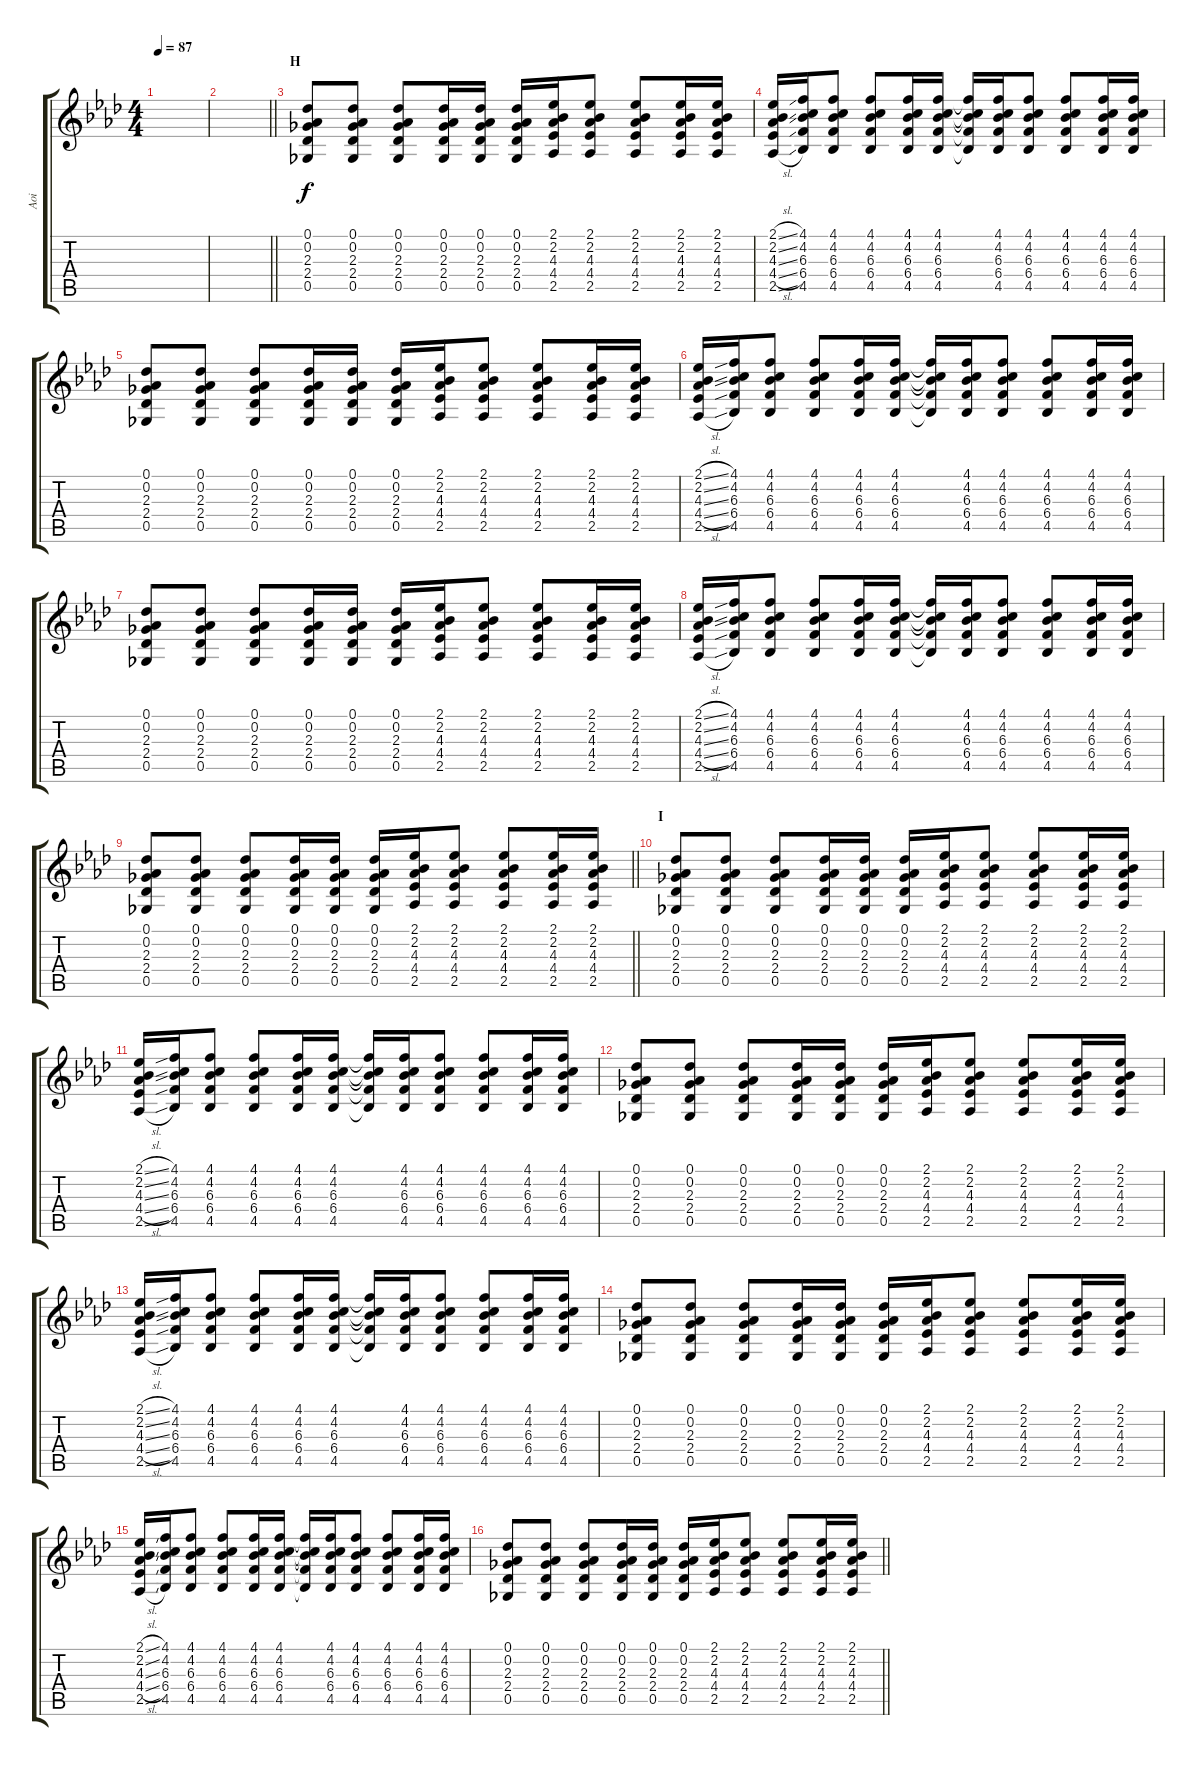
\track ("Aoi" "Aoi") {instrument overdrivenguitar}
\staff {score tabs}
\tuning (Db4 Ab3 E3 B2 Gb2 B1) {hide}
\ts (4 4)
\tempo 87
\clef g2
\ks ab
|
\barLineRight lightlight
|
\section ("" "H")
(0.1 0.2 2.3 2.4 0.5).8 (0.1 0.2 2.3 2.4 0.5).8 (0.1 0.2 2.3 2.4 0.5).8 (0.1 0.2 2.3 2.4 0.5).16 (0.1 0.2 2.3 2.4 0.5).16 (0.1 0.2 2.3 2.4 0.5).16 (2.1 2.2 4.3 4.4 2.5).16 (2.1 2.2 4.3 4.4 2.5).8 (2.1 2.2 4.3 4.4 2.5).8 (2.1 2.2 4.3 4.4 2.5).16 (2.1 2.2 4.3 4.4 2.5).16 |
(2.1{sl} 2.2{sl} 4.3{sl} 4.4{sl} 2.5{sl}).16 (4.1 4.2 6.3 6.4 4.5).16 (4.1 4.2 6.3 6.4 4.5).8 (4.1 4.2 6.3 6.4 4.5).8 (4.1 4.2 6.3 6.4 4.5).16 (4.1 4.2 6.3 6.4 4.5).16 (4.1{t} 4.2{t} 6.3{t} 6.4{t} 4.5{t}).16 (4.1 4.2 6.3 6.4 4.5).16 (4.1 4.2 6.3 6.4 4.5).8 (4.1 4.2 6.3 6.4 4.5).8 (4.1 4.2 6.3 6.4 4.5).16 (4.1 4.2 6.3 6.4 4.5).16 |
(0.1 0.2 2.3 2.4 0.5).8 (0.1 0.2 2.3 2.4 0.5).8 (0.1 0.2 2.3 2.4 0.5).8 (0.1 0.2 2.3 2.4 0.5).16 (0.1 0.2 2.3 2.4 0.5).16 (0.1 0.2 2.3 2.4 0.5).16 (2.1 2.2 4.3 4.4 2.5).16 (2.1 2.2 4.3 4.4 2.5).8 (2.1 2.2 4.3 4.4 2.5).8 (2.1 2.2 4.3 4.4 2.5).16 (2.1 2.2 4.3 4.4 2.5).16 |
(2.1{sl} 2.2{sl} 4.3{sl} 4.4{sl} 2.5{sl}).16 (4.1 4.2 6.3 6.4 4.5).16 (4.1 4.2 6.3 6.4 4.5).8 (4.1 4.2 6.3 6.4 4.5).8 (4.1 4.2 6.3 6.4 4.5).16 (4.1 4.2 6.3 6.4 4.5).16 (4.1{t} 4.2{t} 6.3{t} 6.4{t} 4.5{t}).16 (4.1 4.2 6.3 6.4 4.5).16 (4.1 4.2 6.3 6.4 4.5).8 (4.1 4.2 6.3 6.4 4.5).8 (4.1 4.2 6.3 6.4 4.5).16 (4.1 4.2 6.3 6.4 4.5).16 |
(0.1 0.2 2.3 2.4 0.5).8 (0.1 0.2 2.3 2.4 0.5).8 (0.1 0.2 2.3 2.4 0.5).8 (0.1 0.2 2.3 2.4 0.5).16 (0.1 0.2 2.3 2.4 0.5).16 (0.1 0.2 2.3 2.4 0.5).16 (2.1 2.2 4.3 4.4 2.5).16 (2.1 2.2 4.3 4.4 2.5).8 (2.1 2.2 4.3 4.4 2.5).8 (2.1 2.2 4.3 4.4 2.5).16 (2.1 2.2 4.3 4.4 2.5).16 |
(2.1{sl} 2.2{sl} 4.3{sl} 4.4{sl} 2.5{sl}).16 (4.1 4.2 6.3 6.4 4.5).16 (4.1 4.2 6.3 6.4 4.5).8 (4.1 4.2 6.3 6.4 4.5).8 (4.1 4.2 6.3 6.4 4.5).16 (4.1 4.2 6.3 6.4 4.5).16 (4.1{t} 4.2{t} 6.3{t} 6.4{t} 4.5{t}).16 (4.1 4.2 6.3 6.4 4.5).16 (4.1 4.2 6.3 6.4 4.5).8 (4.1 4.2 6.3 6.4 4.5).8 (4.1 4.2 6.3 6.4 4.5).16 (4.1 4.2 6.3 6.4 4.5).16 |
\barLineRight lightlight
(0.1 0.2 2.3 2.4 0.5).8 (0.1 0.2 2.3 2.4 0.5).8 (0.1 0.2 2.3 2.4 0.5).8 (0.1 0.2 2.3 2.4 0.5).16 (0.1 0.2 2.3 2.4 0.5).16 (0.1 0.2 2.3 2.4 0.5).16 (2.1 2.2 4.3 4.4 2.5).16 (2.1 2.2 4.3 4.4 2.5).8 (2.1 2.2 4.3 4.4 2.5).8 (2.1 2.2 4.3 4.4 2.5).16 (2.1 2.2 4.3 4.4 2.5).16 |
\section ("" "I")
(0.1 0.2 2.3 2.4 0.5).8 (0.1 0.2 2.3 2.4 0.5).8 (0.1 0.2 2.3 2.4 0.5).8 (0.1 0.2 2.3 2.4 0.5).16 (0.1 0.2 2.3 2.4 0.5).16 (0.1 0.2 2.3 2.4 0.5).16 (2.1 2.2 4.3 4.4 2.5).16 (2.1 2.2 4.3 4.4 2.5).8 (2.1 2.2 4.3 4.4 2.5).8 (2.1 2.2 4.3 4.4 2.5).16 (2.1 2.2 4.3 4.4 2.5).16 |
(2.1{sl} 2.2{sl} 4.3{sl} 4.4{sl} 2.5{sl}).16 (4.1 4.2 6.3 6.4 4.5).16 (4.1 4.2 6.3 6.4 4.5).8 (4.1 4.2 6.3 6.4 4.5).8 (4.1 4.2 6.3 6.4 4.5).16 (4.1 4.2 6.3 6.4 4.5).16 (4.1{t} 4.2{t} 6.3{t} 6.4{t} 4.5{t}).16 (4.1 4.2 6.3 6.4 4.5).16 (4.1 4.2 6.3 6.4 4.5).8 (4.1 4.2 6.3 6.4 4.5).8 (4.1 4.2 6.3 6.4 4.5).16 (4.1 4.2 6.3 6.4 4.5).16 |
(0.1 0.2 2.3 2.4 0.5).8 (0.1 0.2 2.3 2.4 0.5).8 (0.1 0.2 2.3 2.4 0.5).8 (0.1 0.2 2.3 2.4 0.5).16 (0.1 0.2 2.3 2.4 0.5).16 (0.1 0.2 2.3 2.4 0.5).16 (2.1 2.2 4.3 4.4 2.5).16 (2.1 2.2 4.3 4.4 2.5).8 (2.1 2.2 4.3 4.4 2.5).8 (2.1 2.2 4.3 4.4 2.5).16 (2.1 2.2 4.3 4.4 2.5).16 |
(2.1{sl} 2.2{sl} 4.3{sl} 4.4{sl} 2.5{sl}).16 (4.1 4.2 6.3 6.4 4.5).16 (4.1 4.2 6.3 6.4 4.5).8 (4.1 4.2 6.3 6.4 4.5).8 (4.1 4.2 6.3 6.4 4.5).16 (4.1 4.2 6.3 6.4 4.5).16 (4.1{t} 4.2{t} 6.3{t} 6.4{t} 4.5{t}).16 (4.1 4.2 6.3 6.4 4.5).16 (4.1 4.2 6.3 6.4 4.5).8 (4.1 4.2 6.3 6.4 4.5).8 (4.1 4.2 6.3 6.4 4.5).16 (4.1 4.2 6.3 6.4 4.5).16 |
(0.1 0.2 2.3 2.4 0.5).8 (0.1 0.2 2.3 2.4 0.5).8 (0.1 0.2 2.3 2.4 0.5).8 (0.1 0.2 2.3 2.4 0.5).16 (0.1 0.2 2.3 2.4 0.5).16 (0.1 0.2 2.3 2.4 0.5).16 (2.1 2.2 4.3 4.4 2.5).16 (2.1 2.2 4.3 4.4 2.5).8 (2.1 2.2 4.3 4.4 2.5).8 (2.1 2.2 4.3 4.4 2.5).16 (2.1 2.2 4.3 4.4 2.5).16 |
(2.1{sl} 2.2{sl} 4.3{sl} 4.4{sl} 2.5{sl}).16 (4.1 4.2 6.3 6.4 4.5).16 (4.1 4.2 6.3 6.4 4.5).8 (4.1 4.2 6.3 6.4 4.5).8 (4.1 4.2 6.3 6.4 4.5).16 (4.1 4.2 6.3 6.4 4.5).16 (4.1{t} 4.2{t} 6.3{t} 6.4{t} 4.5{t}).16 (4.1 4.2 6.3 6.4 4.5).16 (4.1 4.2 6.3 6.4 4.5).8 (4.1 4.2 6.3 6.4 4.5).8 (4.1 4.2 6.3 6.4 4.5).16 (4.1 4.2 6.3 6.4 4.5).16 |
\barLineRight lightlight
(0.1 0.2 2.3 2.4 0.5).8 (0.1 0.2 2.3 2.4 0.5).8 (0.1 0.2 2.3 2.4 0.5).8 (0.1 0.2 2.3 2.4 0.5).16 (0.1 0.2 2.3 2.4 0.5).16 (0.1 0.2 2.3 2.4 0.5).16 (2.1 2.2 4.3 4.4 2.5).16 (2.1 2.2 4.3 4.4 2.5).8 (2.1 2.2 4.3 4.4 2.5).8 (2.1 2.2 4.3 4.4 2.5).16 (2.1 2.2 4.3 4.4 2.5).16
